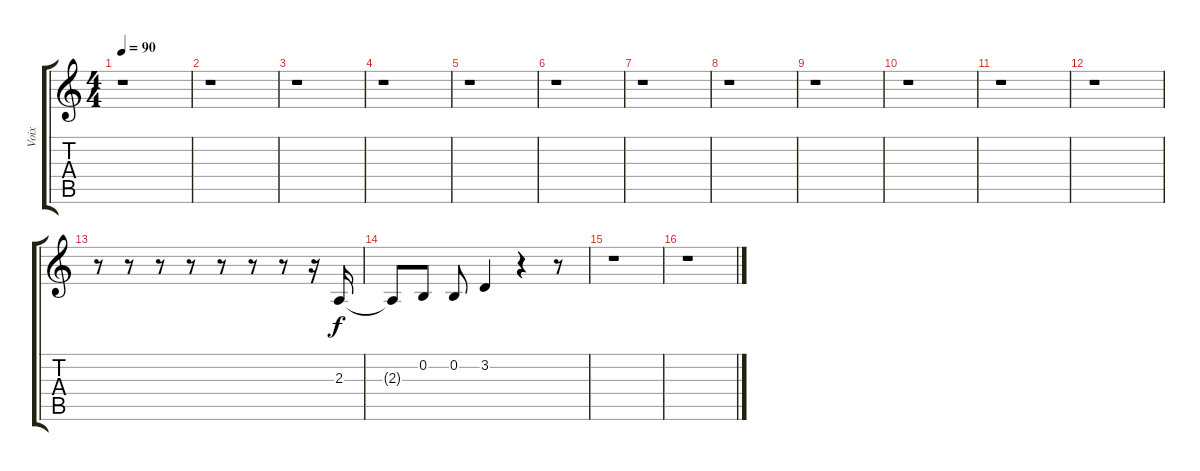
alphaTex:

\track ("Voix" "Voix") {instrument violin}
\staff {score tabs}
\tuning (E4 B3 G3 D3 A2 E2) {hide}
\ts (4 4)
\tempo 90
\clef g2
\ks c
r.1{dy f} |
r.1 |
r.1 |
r.1 |
r.1 |
r.1 |
r.1 |
r.1 |
r.1 |
r.1 |
r.1 |
r.1 |
r.8 r.8 r.8 r.8 r.8 r.8 r.8 r.16 2.3.16 |
2.3{t}.8 0.2.8 0.2.8 3.2.4 r.4 r.8 |
r.1 |
r.1
